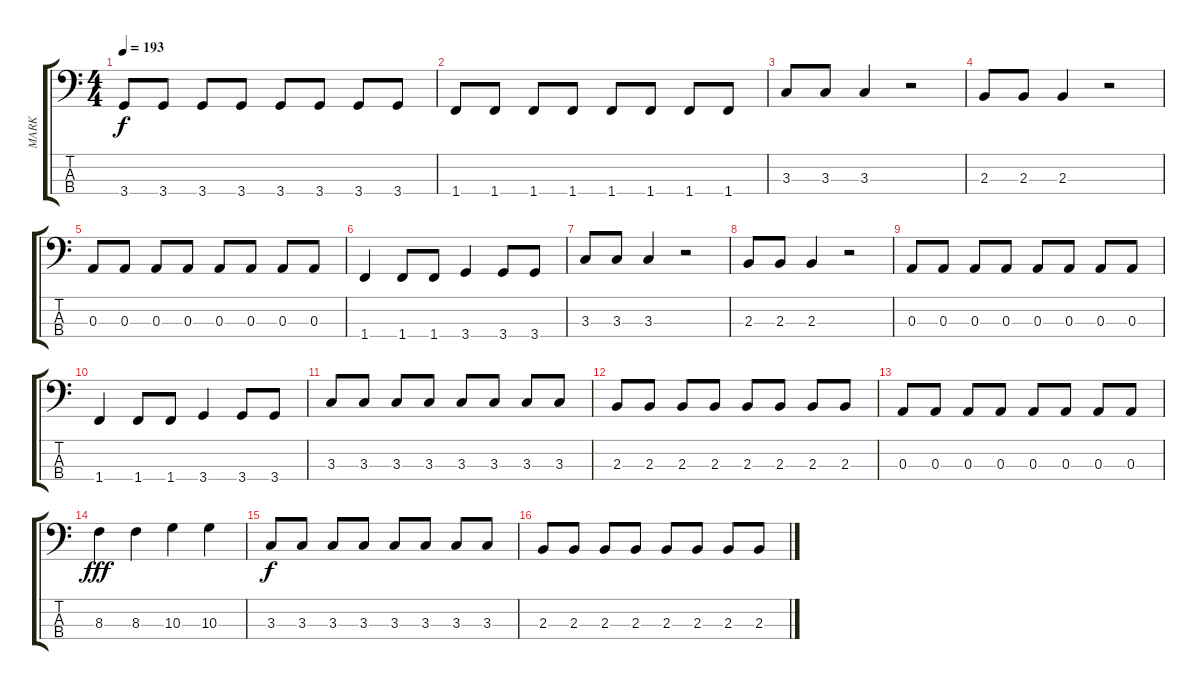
\track ("MARK" "MARK") {instrument electricbasspick}
\staff {score tabs}
\tuning (G2 D2 A1 E1) {hide}
\ts (4 4)
\tempo 193
\clef f4
\ks c
3.4.8{dy f} 3.4.8 3.4.8 3.4.8 3.4.8 3.4.8 3.4.8 3.4.8 |
1.4.8 1.4.8 1.4.8 1.4.8 1.4.8 1.4.8 1.4.8 1.4.8 |
3.3.8 3.3.8 3.3.4 r.2 |
2.3.8 2.3.8 2.3.4 r.2 |
0.3.8 0.3.8 0.3.8 0.3.8 0.3.8 0.3.8 0.3.8 0.3.8 |
1.4.4 1.4.8 1.4.8 3.4.4 3.4.8 3.4.8 |
3.3.8 3.3.8 3.3.4 r.2 |
2.3.8 2.3.8 2.3.4 r.2 |
0.3.8 0.3.8 0.3.8 0.3.8 0.3.8 0.3.8 0.3.8 0.3.8 |
1.4.4 1.4.8 1.4.8 3.4.4 3.4.8 3.4.8 |
3.3.8 3.3.8 3.3.8 3.3.8 3.3.8 3.3.8 3.3.8 3.3.8 |
2.3.8 2.3.8 2.3.8 2.3.8 2.3.8 2.3.8 2.3.8 2.3.8 |
0.3.8 0.3.8 0.3.8 0.3.8 0.3.8 0.3.8 0.3.8 0.3.8 |
8.3.4{dy fff} 8.3.4 10.3.4 10.3.4 |
3.3.8{dy f} 3.3.8 3.3.8 3.3.8 3.3.8 3.3.8 3.3.8 3.3.8 |
2.3.8 2.3.8 2.3.8 2.3.8 2.3.8 2.3.8 2.3.8 2.3.8
